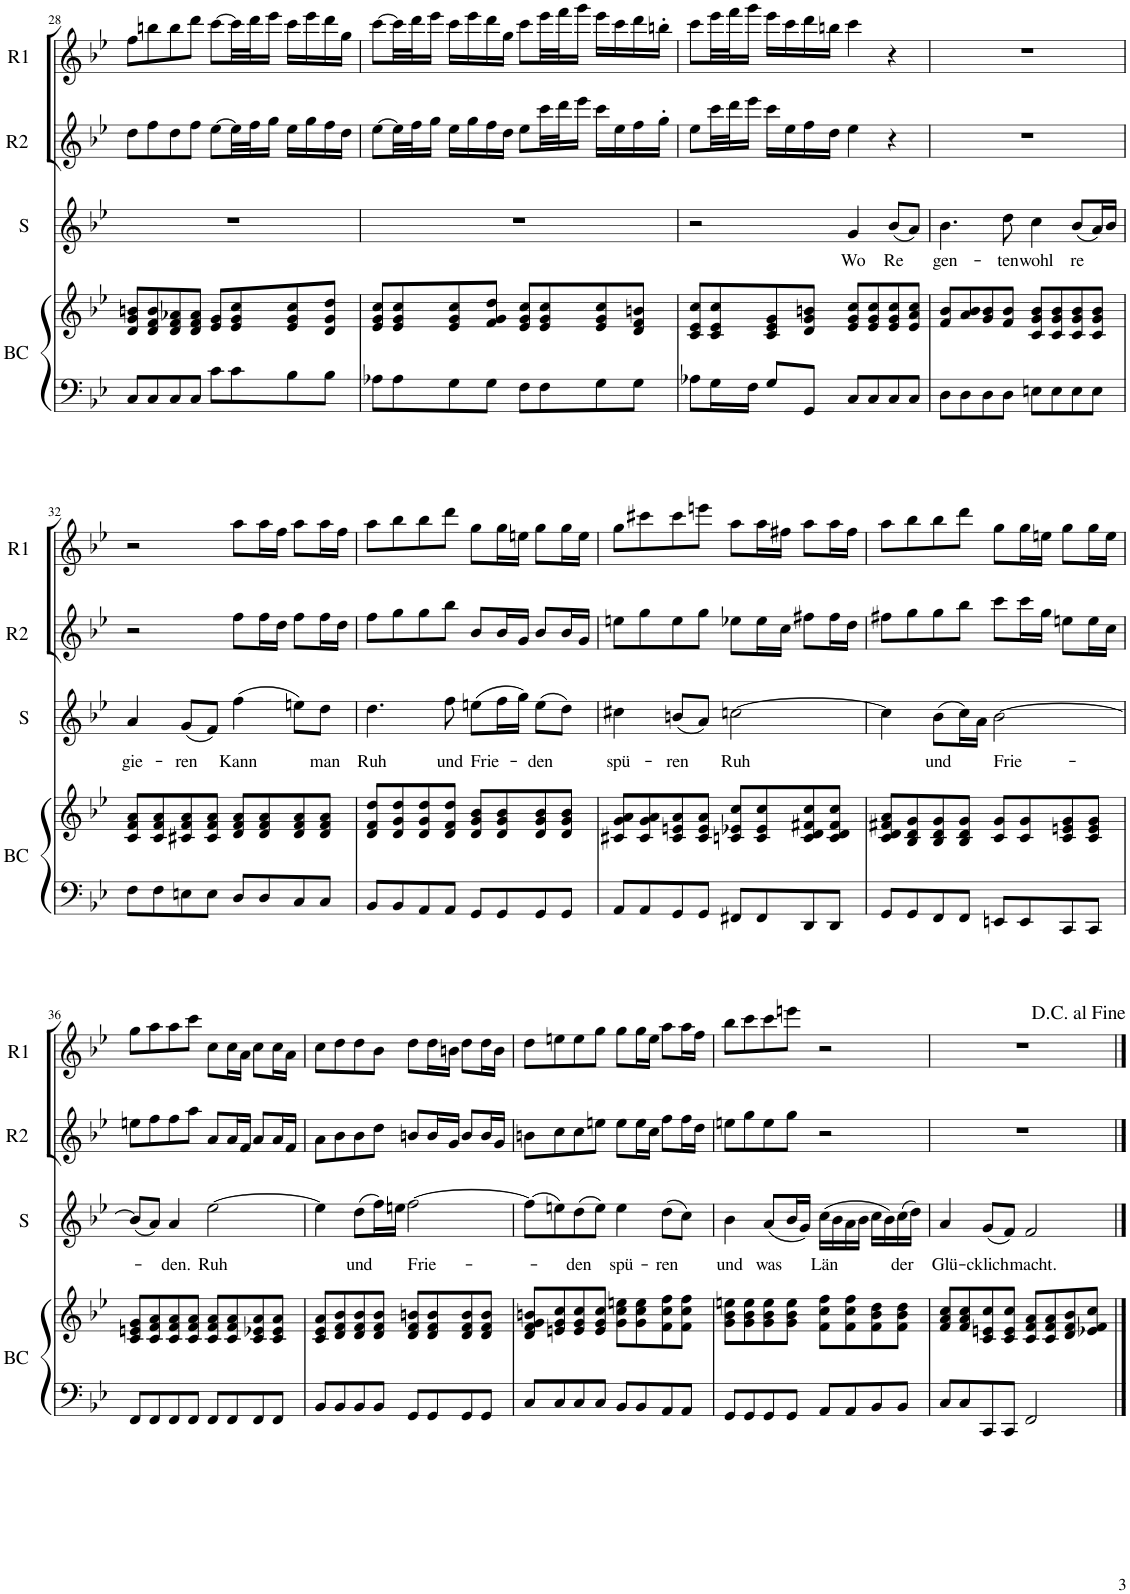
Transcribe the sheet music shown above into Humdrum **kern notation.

**kern	**kern	**kern	**text	**kern	**kern
*part4	*part4	*part3	*part3	*part2	*part1
*staff5	*staff4	*staff3	*staff3	*staff2	*staff1
*I"BC	*	*I"S	*	*I"R2	*I"R1
*I'BC	*	*I'S	*	*I'R2	*I'R1
!!LO:PB:g=z
*clefF4	*clefG2	*clefG2	*	*clefG2	*clefG2
*k[b-e-]	*k[b-e-]	*k[b-e-]	*	*k[b-e-]	*k[b-e-]
*M4/4	*M4/4	*M4/4	*	*M4/4	*M4/4
=28	=28	=28	=28	=28	=28
8C/L	8d/ 8g/ 8bn/L	1r	.	8dd\L	8ff\L
8C/	8d/ 8f/ 8b/	.	.	8ff\	8bbn\
8C/	8d/ 8f/ 8a-X/	.	.	8dd\	8bb\
8C/J	8d/ 8f/ 8a-/J	.	.	8ff\J	8ddd\J
8c\L	8e-/ 8g/L	.	.	[8ee-\L	[8ccc\L
8c\	8e-/ 8g/ 8cc/	.	.	32ee-\LL]	32ccc\LL]
.	.	.	.	32ff\J	32ddd\J
.	.	.	.	16gg\JJ	16eee-\JJ
8B-\	8e-/ 8g/ 8cc/	.	.	16ee-\LL	16ccc\LL
.	.	.	.	16gg\	16eee-\
8B-\J	8d/ 8g/ 8dd/J	.	.	16ff\	16ddd\
.	.	.	.	16dd\JJ	16gg\JJ
=29	=29	=29	=29	=29	=29
8A-X\L	8e-/ 8g/ 8cc/L	1r	.	[8ee-\L	[8ccc\L
8A-\	8e-/ 8g/ 8cc/	.	.	32ee-\LL]	32ccc\LL]
.	.	.	.	32ff\J	32ddd\J
.	.	.	.	16gg\JJ	16eee-\JJ
8G\	8e-/ 8g/ 8cc/	.	.	16ee-\LL	16ccc\LL
.	.	.	.	16gg\	16eee-\
8G\J	8f/ 8g/ 8dd/J	.	.	16ff\	16ddd\
.	.	.	.	16dd\JJ	16gg\JJ
8F\L	8e-/ 8g/ 8cc/L	.	.	8ee-\L	8ccc\L
8F\	8e-/ 8g/ 8cc/	.	.	32ccc\LL	32eee-\LL
.	.	.	.	32ddd\J	32fff\J
.	.	.	.	16eee-\JJ	16ggg\JJ
8G\	8e-/ 8g/ 8cc/	.	.	16ccc\LL	16eee-\LL
.	.	.	.	16ee-\	16ccc\
8G\J	8d/ 8f/ 8bn/J	.	.	16ff\	16ddd\
.	.	.	.	16gg'\JJ	16bbn'\JJ
=30	=30	=30	=30	=30	=30
8A-X\L	8c/ 8e-/ 8cc/L	2r	.	8ee-\L	8ccc\L
16G\L	8c/ 8e-/ 8cc/	.	.	32ccc\LL	32eee-\LL
.	.	.	.	32ddd\J	32fff\J
16F\JJ	.	.	.	16eee-\JJ	16ggg\JJ
8G/L	8c/ 8e-/ 8g/	.	.	16ccc\LL	16eee-\LL
.	.	.	.	16ee-\	16ccc\
8GG/J	8d/ 8g/ 8bn/J	.	.	16ff\	16ddd\
.	.	.	.	16dd\JJ	16bbn\JJ
!	!	!	!LO:LY:b	!	!
8C/L	8e-/ 8g/ 8cc/L	4g/	Wo	4ee-\	4ccc\
8C/	8e-/ 8g/ 8cc/	.	.	.	.
!	!	!	!LO:LY:b	!	!
8C/	8e-/ 8g/ 8cc/	(8b-/L	Re	4r	4r
8C/J	8e-/ 8a/ 8cc/J	8a/J)	.	.	.
=31	=31	=31	=31	=31	=31
!	!	!	!LO:LY:b	!	!
8D\L	8f/ 8b-/L	4.b-\	gen-	1r	1r
8D\	8a/ 8b-/	.	.	.	.
8D\	8g/ 8b-/	.	.	.	.
!	!	!	!LO:LY:b	!	!
8D\J	8f/ 8b-/J	8dd\	-ten	.	.
!	!	!	!LO:LY:b	!	!
8En\L	8c/ 8g/ 8b-/L	4cc\	wohl	.	.
8E\	8c/ 8g/ 8b-/	.	.	.	.
!	!	!	!LO:LY:b	!	!
8E\	8c/ 8g/ 8b-/	(8b-/L	re	.	.
8E\J	8c/ 8g/ 8b-/J	16a/L)	.	.	.
.	.	16b-/JJ	.	.	.
!!LO:LB:g=z
=32	=32	=32	=32	=32	=32
!	!	!	!LO:LY:b	!	!
8F\L	8c/ 8f/ 8a/L	4a/	gie-	2r	2r
8F\	8c/ 8f/ 8a/	.	.	.	.
!	!	!	!LO:LY:b	!	!
8En\	8c#X/ 8f/ 8a/	(8g/L	-ren	.	.
8E\J	8c#/ 8f/ 8a/J	8f/J)	.	.	.
!	!	!	!LO:LY:b	!	!
8D/L	8d/ 8f/ 8a/L	(4ff\	Kann	8ff\L	8aa\L
8D/	8d/ 8f/ 8a/	.	.	16ff\L	16aa\L
.	.	.	.	16dd\JJ	16ff\JJ
8C/	8d/ 8f/ 8a/	8een\L)	.	8ff\L	8aa\L
!	!	!	!LO:LY:b	!	!
8C/J	8d/ 8f/ 8a/J	8dd\J	man	16ff\L	16aa\L
.	.	.	.	16dd\JJ	16ff\JJ
=33	=33	=33	=33	=33	=33
!	!	!	!LO:LY:b	!	!
8BB-/L	8d/ 8f/ 8dd/L	4.dd\	Ruh	8ff\L	8aa\L
8BB-/	8d/ 8g/ 8dd/	.	.	8gg\	8bb-\
8AA/	8d/ 8g/ 8dd/	.	.	8gg\	8bb-\
!	!	!	!LO:LY:b	!	!
8AA/J	8d/ 8f/ 8dd/J	8ff\	und	8bb-\J	8ddd\J
!	!	!	!LO:LY:b	!	!
8GG/L	8d/ 8g/ 8b-/L	(8een\L	Frie-	8b-/L	8gg\L
8GG/	8d/ 8g/ 8b-/	16ff\L	.	16b-/L	16gg\L
.	.	16gg\JJ)	.	16g/JJ	16een\JJ
!	!	!	!LO:LY:b	!	!
8GG/	8d/ 8g/ 8b-/	(8ee\L	-den	8b-/L	8gg\L
8GG/J	8d/ 8g/ 8b-/J	8dd\J)	.	16b-/L	16gg\L
.	.	.	.	16g/JJ	16ee\JJ
=34	=34	=34	=34	=34	=34
!	!	!	!LO:LY:b	!	!
8AA/L	8c#X/ 8g/ 8a/L	4cc#X\	spü-	8een\L	8gg\L
8AA/	8c#/ 8g/ 8a/	.	.	8gg\	8ccc#X\
!	!	!	!LO:LY:b	!	!
8GG/	8c#/ 8en/ 8a/	(8bn/L	-ren	8ee\	8ccc#\
8GG/J	8c#/ 8e/ 8a/J	8a/J)	.	8gg\J	8eeen\J
!	!	!	!LO:LY:b	!	!
8FF#X/L	8cn/ 8e-X/ 8cc/L	[2ccn\	Ruh	8ee-X\L	8aa\L
8FF#/	8c/ 8e-/ 8cc/	.	.	16ee-\L	16aa\L
.	.	.	.	16cc\JJ	16ff#X\JJ
8DD/	8c/ 8d/ 8f#X/ 8cc/	.	.	8ff#X\L	8aa\L
8DD/J	8c/ 8d/ 8f#/ 8cc/J	.	.	16ff#\L	16aa\L
.	.	.	.	16dd\JJ	16ff#\JJ
=35	=35	=35	=35	=35	=35
8GG/L	8c/ 8d/ 8f#X/ 8a/L	4cc\]	.	8ff#X\L	8aa\L
8GG/	8B-/ 8d/ 8g/	.	.	8gg\	8bb-\
!	!	!	!LO:LY:b	!	!
8FF/	8B-/ 8d/ 8g/	(8b-\L	und	8gg\	8bb-\
8FF/J	8B-/ 8d/ 8g/J	16cc\L)	.	8bb-\J	8ddd\J
.	.	16a\JJ	.	.	.
!	!	!	!LO:LY:b	!	!
8EEn/L	8c/ 8g/L	[2b-\	Frie-	8ccc\L	8gg\L
8EE/	8c/ 8g/	.	.	16ccc\L	16gg\L
.	.	.	.	16gg\JJ	16een\JJ
8CC/	8c/ 8en/ 8g/	.	.	8een\L	8gg\L
8CC/J	8c/ 8e/ 8g/J	.	.	16ee\L	16gg\L
.	.	.	.	16cc\JJ	16ee\JJ
!!LO:LB:g=z
=36	=36	=36	=36	=36	=36
8FF/L	8c/ 8en/ 8g/L	(8b-/L]	.	8een\L	8gg\L
8FF/	8c/ 8f/ 8a/	8a/J)	.	8ff\	8aa\
!	!	!	!LO:LY:b	!	!
8FF/	8c/ 8f/ 8a/	4a/	den.	8ff\	8aa\
8FF/J	8c/ 8f/ 8a/J	.	.	8aa\J	8ccc\J
!	!	!	!LO:LY:b	!	!
8FF/L	8c/ 8f/ 8a/L	[2ee-\	Ruh	8a/L	8cc\L
8FF/	8c/ 8f/ 8a/	.	.	16a/L	16cc\L
.	.	.	.	16f/JJ	16a\JJ
8FF/	8c/ 8e-X/ 8a/	.	.	8a/L	8cc\L
8FF/J	8c/ 8e-/ 8a/J	.	.	16a/L	16cc\L
.	.	.	.	16f/JJ	16a\JJ
=37	=37	=37	=37	=37	=37
8BB-/L	8c/ 8e-/ 8a/L	4ee-\]	.	8a\L	8cc\L
8BB-/	8d/ 8f/ 8b-/	.	.	8b-\	8dd\
!	!	!	!LO:LY:b	!	!
8BB-/	8d/ 8f/ 8b-/	(8dd\L	und	8b-\	8dd\
8BB-/J	8d/ 8f/ 8b-/J	16ff\L)	.	8dd\J	8b-\J
.	.	16een\JJ	.	.	.
!	!	!	!LO:LY:b	!	!
8GG/L	8d/ 8f/ 8bn/L	[2ff\	Frie-	8bn/L	8dd\L
8GG/	8d/ 8f/ 8b/	.	.	16b/L	16dd\L
.	.	.	.	16g/JJ	16bn\JJ
8GG/	8d/ 8f/ 8b/	.	.	8b/L	8dd\L
8GG/J	8d/ 8f/ 8b/J	.	.	16b/L	16dd\L
.	.	.	.	16g/JJ	16b\JJ
=38	=38	=38	=38	=38	=38
8C/L	8d/ 8f/ 8g/ 8bn/L	(8ff\L]	.	8bn\L	8dd\L
8C/	8en/ 8g/ 8cc/	8een\)	.	8cc\	8een\
!	!	!	!LO:LY:b	!	!
8C/	8e/ 8g/ 8cc/	(8dd\	den	8cc\	8ee\
8C/J	8e/ 8g/ 8cc/J	8ee\J)	.	8een\J	8gg\J
!	!	!	!LO:LY:b	!	!
8BB-/L	8g\ 8cc\ 8een\L	4ee\	spü-	8ee\L	8gg\L
8BB-/	8g\ 8cc\ 8ee\	.	.	16ee\L	16gg\L
.	.	.	.	16cc\JJ	16ee\JJ
!	!	!	!LO:LY:b	!	!
8AA/	8f\ 8cc\ 8ff\	(8dd\L	-ren	8ff\L	8aa\L
8AA/J	8f\ 8cc\ 8ff\J	8cc\J)	.	16ff\L	16aa\L
.	.	.	.	16dd\JJ	16ff\JJ
=39	=39	=39	=39	=39	=39
!	!	!	!LO:LY:b	!	!
8GG/L	8g\ 8b-\ 8een\L	4b-\	und	8een\L	8bb-\L
8GG/	8g\ 8b-\ 8ee\	.	.	8gg\	8ccc\
!	!	!	!LO:LY:b	!	!
8GG/	8g\ 8b-\ 8ee\	(8a/L	was	8ee\	8ccc\
8GG/J	8g\ 8b-\ 8ee\J	16b-/L	.	8gg\J	8eeen\J
.	.	16g/JJ)	.	.	.
!	!	!	!LO:LY:b	!	!
8AA/L	8f\ 8cc\ 8ff\L	(16cc\LL	Län	2r	2r
.	.	16b-\	.	.	.
8AA/	8f\ 8cc\ 8ff\	16a\	.	.	.
.	.	16b-\JJ	.	.	.
8BB-/	8f\ 8b-\ 8dd\	16cc\LL	.	.	.
.	.	16b-\)	.	.	.
!	!	!	!LO:LY:b	!	!
8BB-/J	8f\ 8b-\ 8dd\J	(16cc\	der	.	.
.	.	16dd\JJ)	.	.	.
=40	=40	=40	=40	=40	=40
!	!	!	!LO:LY:b	!	!
8C/L	8f/ 8a/ 8cc/L	4a/	Glü-	1r	1r
8C/	8f/ 8a/ 8cc/	.	.	.	.
!	!	!	!LO:LY:b	!	!
8CC/	8c/ 8en/ 8cc/	(8g/L	-cklich	.	.
8CC/J	8c/ 8e/ 8cc/J	8f/J)	.	.	.
!	!	!	!LO:LY:b	!	!
2FF/	8c/ 8f/ 8a/L	2f/	macht.	.	.
.	8c/ 8f/ 8a/	.	.	.	.
.	8d/ 8f/ 8b-/	.	.	.	.
.	8e-X/ 8f/ 8cc/J	.	.	.	.
==	==	==	==	==	==
*-	*-	*-	*-	*-	*-
